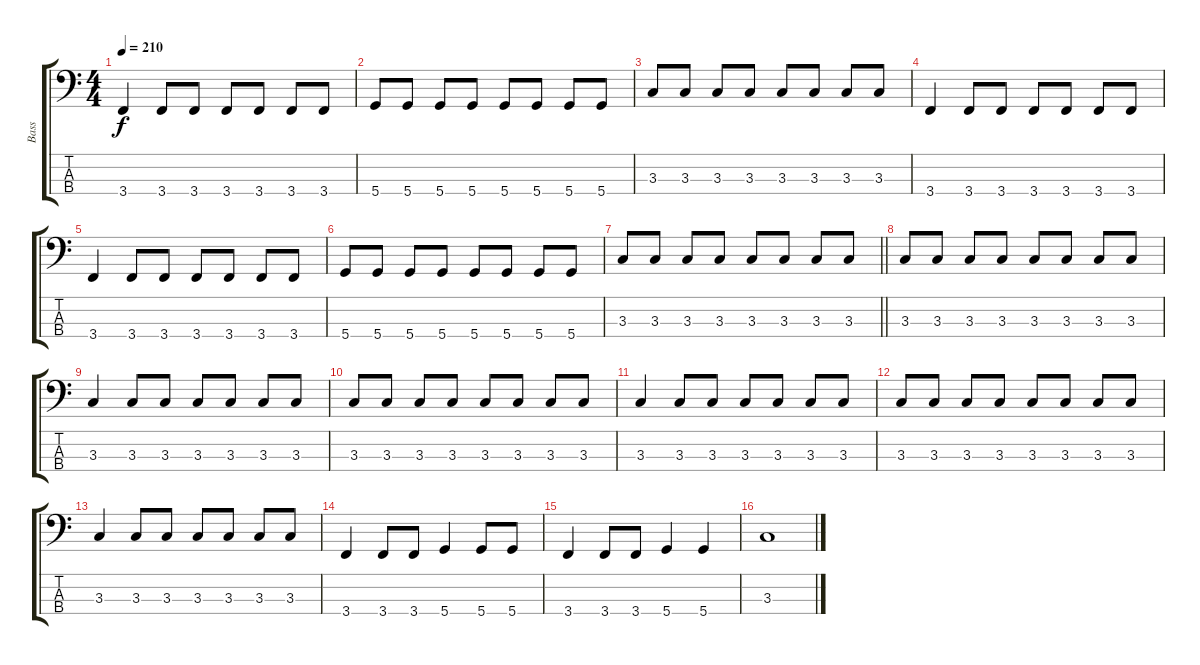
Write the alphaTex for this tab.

\track ("Bass" "Bass") {instrument electricbassfinger}
\staff {score tabs}
\tuning (G2 D2 A1 D1) {hide}
\ts (4 4)
\tempo 210
\clef f4
\ks c
3.4.4{dy f} 3.4.8 3.4.8 3.4.8 3.4.8 3.4.8 3.4.8 |
5.4.8 5.4.8 5.4.8 5.4.8 5.4.8 5.4.8 5.4.8 5.4.8 |
3.3.8 3.3.8 3.3.8 3.3.8 3.3.8 3.3.8 3.3.8 3.3.8 |
3.4.4 3.4.8 3.4.8 3.4.8 3.4.8 3.4.8 3.4.8 |
3.4.4 3.4.8 3.4.8 3.4.8 3.4.8 3.4.8 3.4.8 |
5.4.8 5.4.8 5.4.8 5.4.8 5.4.8 5.4.8 5.4.8 5.4.8 |
\barLineRight lightlight
3.3.8 3.3.8 3.3.8 3.3.8 3.3.8 3.3.8 3.3.8 3.3.8 |
3.3.8 3.3.8 3.3.8 3.3.8 3.3.8 3.3.8 3.3.8 3.3.8 |
3.3.4 3.3.8 3.3.8 3.3.8 3.3.8 3.3.8 3.3.8 |
3.3.8 3.3.8 3.3.8 3.3.8 3.3.8 3.3.8 3.3.8 3.3.8 |
3.3.4 3.3.8 3.3.8 3.3.8 3.3.8 3.3.8 3.3.8 |
3.3.8 3.3.8 3.3.8 3.3.8 3.3.8 3.3.8 3.3.8 3.3.8 |
3.3.4 3.3.8 3.3.8 3.3.8 3.3.8 3.3.8 3.3.8 |
3.4.4 3.4.8 3.4.8 5.4.4 5.4.8 5.4.8 |
3.4.4 3.4.8 3.4.8 5.4.4 5.4.4 |
3.3.1
